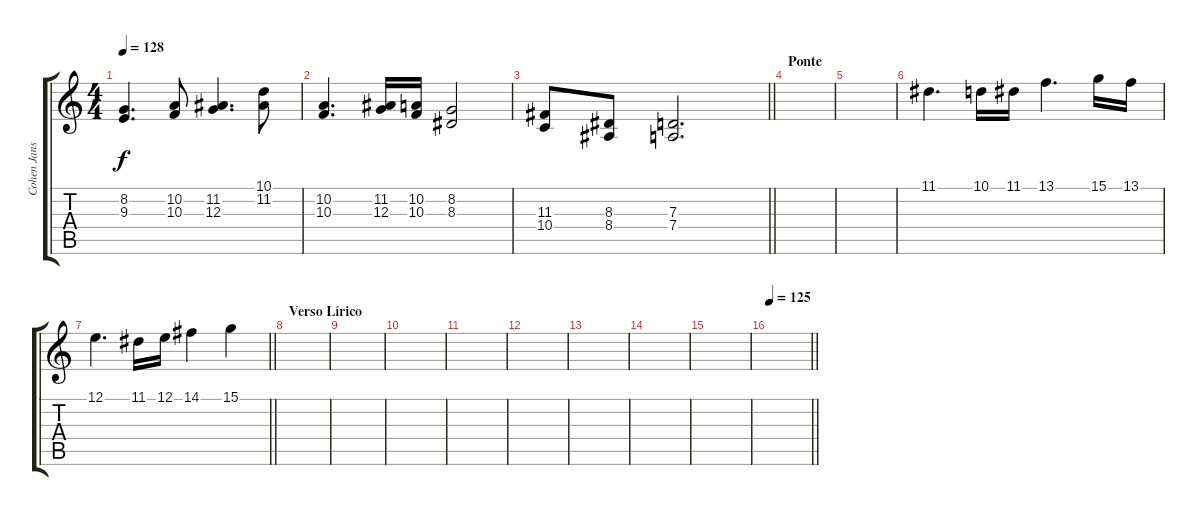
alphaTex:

\track ("Cohen Jansen" "Cohen Jans") {instrument stringensemble1}
\staff {score tabs}
\tuning (E4 B3 G3 D3 A2 E2) {hide}
\ts (4 4)
\tempo 128
\clef g2
\ks c
(8.2 9.3).4{d dy f} (10.2 10.3).8 (11.2 12.3).4{d} (10.1 11.2).8 |
(10.2 10.3).4{d} (11.2 12.3).16 (10.2 10.3).16 (8.2 8.3).2 |
\barLineRight lightlight
(11.3 10.4).8 (8.3 8.4).8 (7.3 7.4).2{d} |
\section ("" "Ponte")
|
|
11.1.4{d} 10.1.16 11.1.16 13.1.4{d} 15.1.16 13.1.16 |
\barLineRight lightlight
12.1.4{d} 11.1.16 12.1.16 14.1.4 15.1.4 |
\section ("" "Verso Lírico")
|
|
|
|
|
|
|
|
\tempo 125
\barLineRight lightlight
